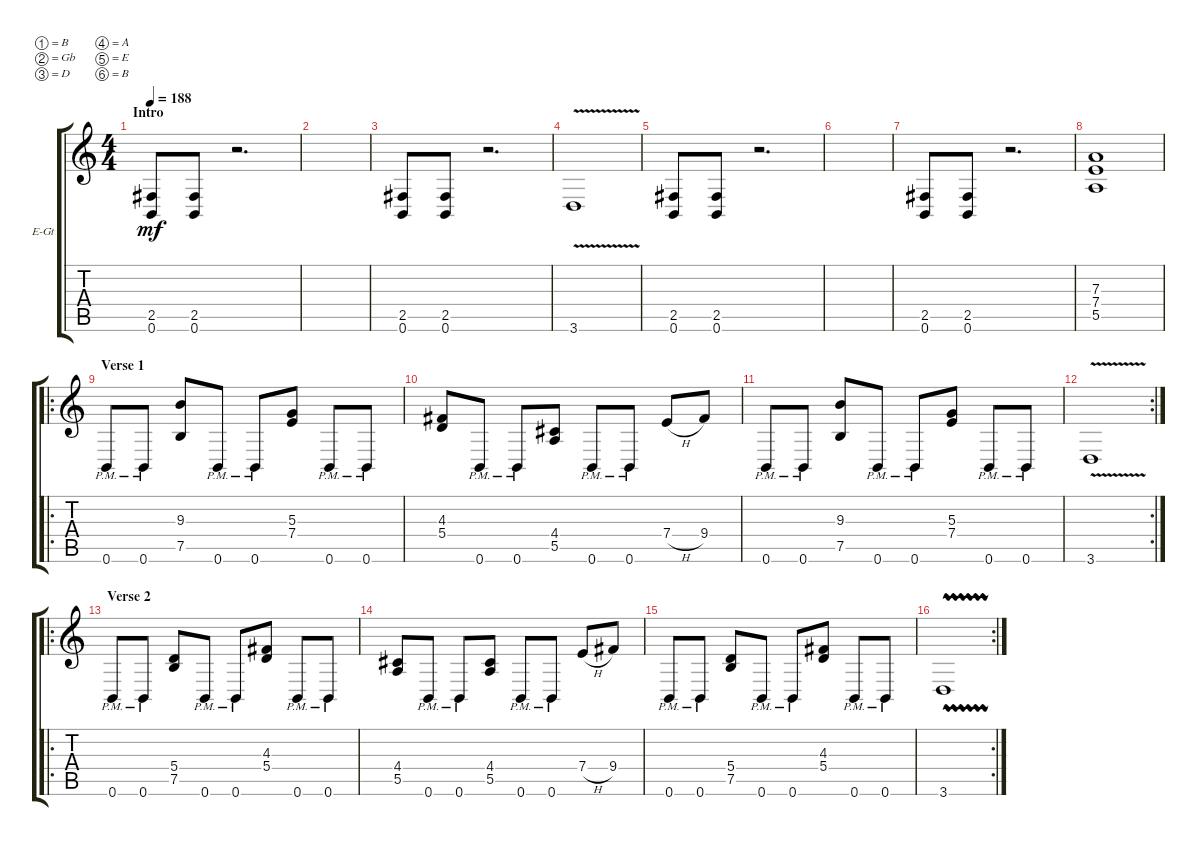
\bracketExtendMode groupsimilarinstruments
\firstSystemTrackNameOrientation horizontal
\otherSystemsTrackNameOrientation horizontal
\track ("Electric Guitar 2" "E-Gt") {instrument distortionguitar}
\staff {score tabs}
\tuning (B3 Gb3 D3 A2 E2 B1)
\ts (4 4)
\section ("" "Intro")
\tempo 188
\clef g2
\ks c
(0.6 2.5).8{dy mf instrument distortionguitar} (2.5 0.6).8 r.2{d} |
|
(0.6 2.5).8 (2.5 0.6).8 r.2{d} |
3.6{v}.1 |
(0.6 2.5).8 (2.5 0.6).8 r.2{d} |
|
(0.6 2.5).8 (2.5 0.6).8 r.2{d} |
(5.5 7.4 7.3).1 |
\ro
\section ("" "Verse 1")
0.6{pm}.8 0.6{pm}.8 (7.5 9.3).8 0.6{pm}.8 0.6{pm}.8 (7.4 5.3).8 0.6{pm}.8 0.6{pm}.8 |
(5.4 4.3).8 0.6{pm}.8 0.6{pm}.8 (5.5 4.4).8 0.6{pm}.8 0.6{pm}.8 7.4{h}.8 9.4.8 |
0.6{pm}.8 0.6{pm}.8 (7.5 9.3).8 0.6{pm}.8 0.6{pm}.8 (7.4 5.3).8 0.6{pm}.8 0.6{pm}.8 |
\rc 2
3.6{v}.1 |
\ro
\section ("" "Verse 2")
0.6{pm}.8 0.6{pm}.8 (7.5 5.4).8 0.6{pm}.8 0.6{pm}.8 (5.4 4.3).8 0.6{pm}.8 0.6{pm}.8 |
(5.5 4.4).8 0.6{pm}.8 0.6{pm}.8 (5.5 4.4).8 0.6{pm}.8 0.6{pm}.8 7.4{h}.8 9.4.8 |
0.6{pm}.8 0.6{pm}.8 (7.5 5.4).8 0.6{pm}.8 0.6{pm}.8 (5.4 4.3).8 0.6{pm}.8 0.6{pm}.8 |
\rc 2
3.6{vw}.1
